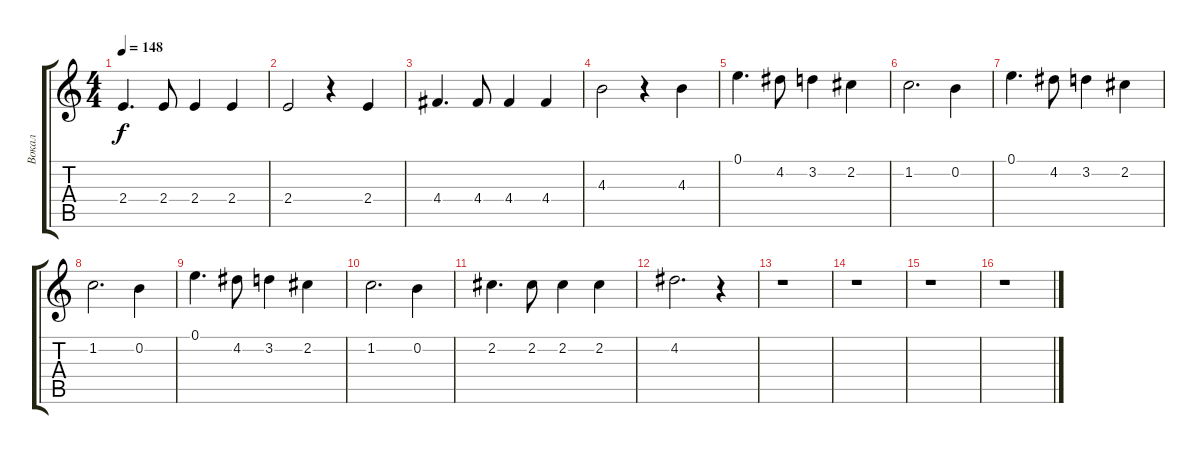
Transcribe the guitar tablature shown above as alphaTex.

\track ("Вокал" "Вокал") {instrument contrabass}
\staff {score tabs}
\tuning (E4 B3 G3 D3 A2 E2) {hide}
\ts (4 4)
\tempo 148
\clef g2
\ks c
2.4.4{d dy f} 2.4.8 2.4.4 2.4.4 |
2.4.2 r.4 2.4.4 |
4.4.4{d} 4.4.8 4.4.4 4.4.4 |
4.3.2 r.4 4.3.4 |
0.1.4{d} 4.2.8 3.2.4 2.2.4 |
1.2.2{d} 0.2.4 |
0.1.4{d} 4.2.8 3.2.4 2.2.4 |
1.2.2{d} 0.2.4 |
0.1.4{d} 4.2.8 3.2.4 2.2.4 |
1.2.2{d} 0.2.4 |
2.2.4{d} 2.2.8 2.2.4 2.2.4 |
4.2.2{d} r.4 |
r.1 |
r.1 |
r.1 |
r.1
